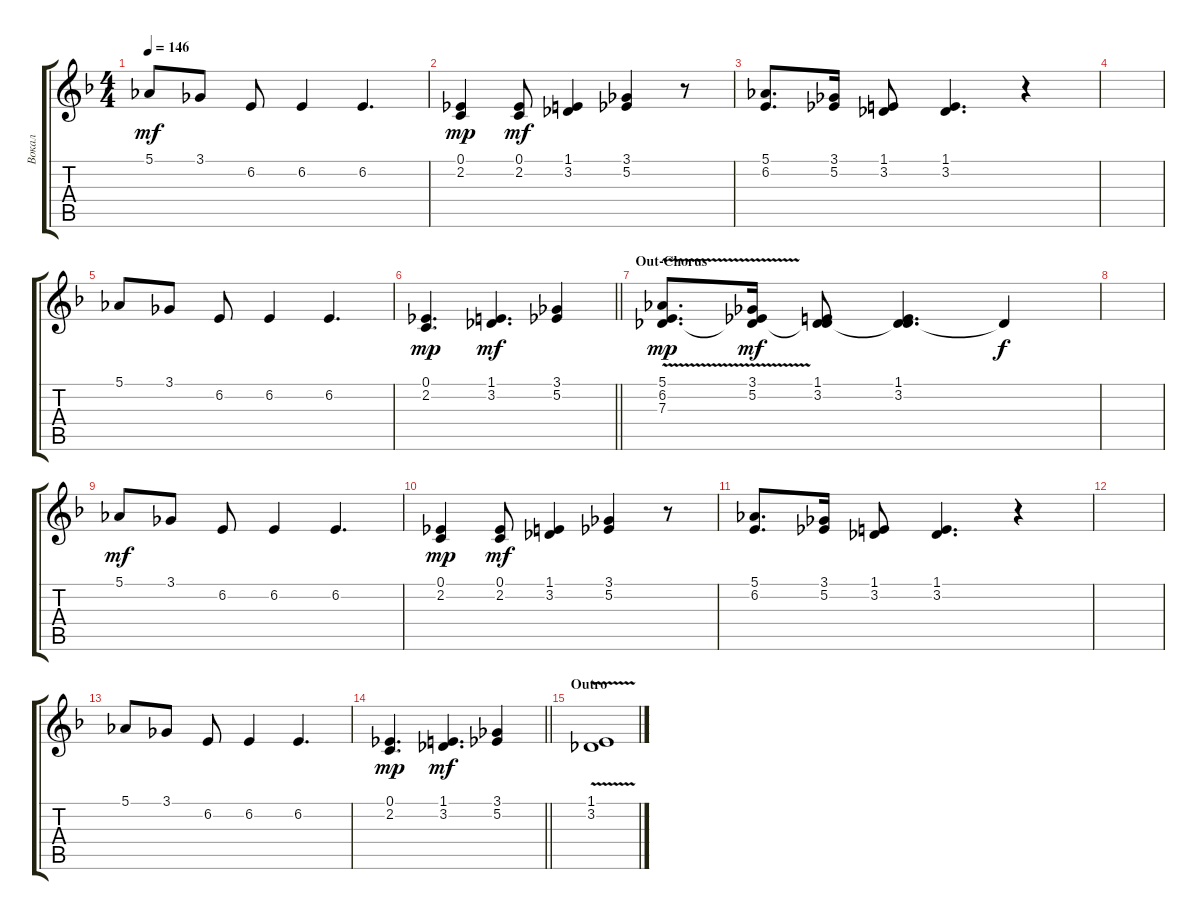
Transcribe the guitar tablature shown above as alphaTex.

\track ("Вокал" "Вокал") {instrument trumpet}
\staff {score tabs}
\tuning (Eb4 Bb3 Gb3 Db3 Ab2 Eb2) {hide}
\ts (4 4)
\tempo 146
\clef g2
\ks dminor
5.1.8{dy mf} 3.1.8 6.2.8 6.2.4 6.2.4{d} |
(0.1 2.2).4{dy mp} (0.1 2.2).8{dy mf} (1.1 3.2).4 (3.1 5.2).4 r.8 |
(5.1 6.2).8{d} (3.1 5.2).16 (1.1 3.2).8 (1.1 3.2).4{d} r.4 |
|
5.1.8 3.1.8 6.2.8 6.2.4 6.2.4{d} |
\barLineRight lightlight
(0.1 2.2).4{d dy mp} (1.1 3.2).4{d dy mf} (3.1 5.2).4 |
\section ("" "Out-Chorus")
(5.1 6.2 7.3{v}).8{d dy mp} (3.1 5.2 7.3{t}).16{dy mf} (1.1 3.2 7.3{t}).8 (1.1 3.2 7.3{t}).4{d} 7.3{t}.4{dy f} |
|
5.1.8{dy mf} 3.1.8 6.2.8 6.2.4 6.2.4{d} |
(0.1 2.2).4{dy mp} (0.1 2.2).8{dy mf} (1.1 3.2).4 (3.1 5.2).4 r.8 |
(5.1 6.2).8{d} (3.1 5.2).16 (1.1 3.2).8 (1.1 3.2).4{d} r.4 |
|
5.1.8 3.1.8 6.2.8 6.2.4 6.2.4{d} |
\barLineRight lightlight
(0.1 2.2).4{d dy mp} (1.1 3.2).4{d dy mf} (3.1 5.2).4 |
\section ("" "Outro")
(1.1{v} 3.2{v}).1
